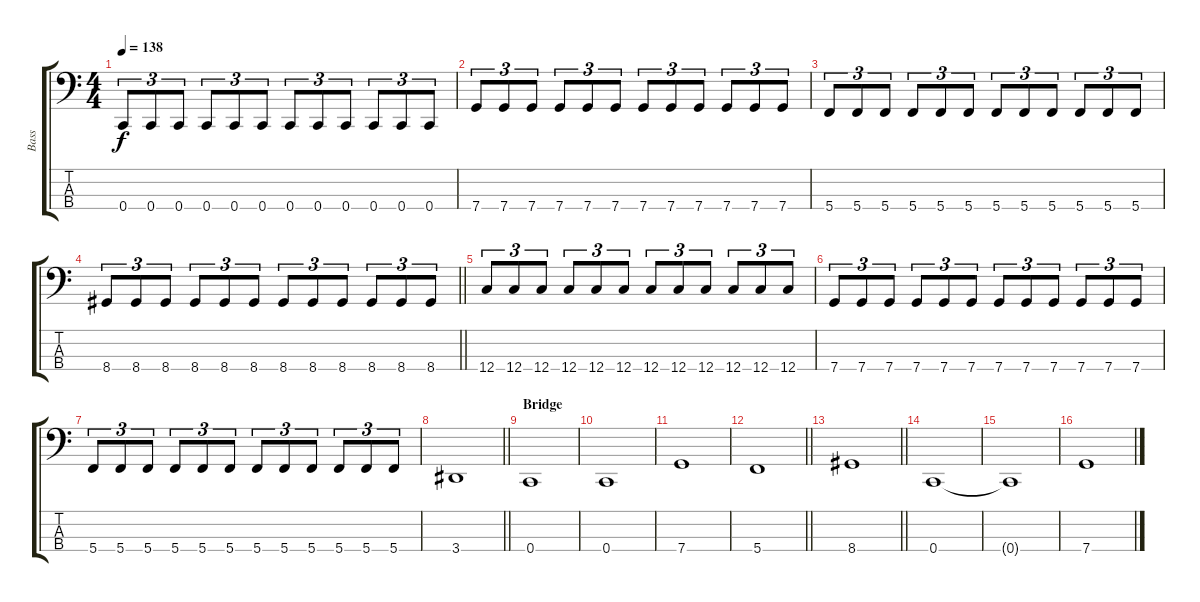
\track ("Bass" "Bass") {instrument electricbassfinger}
\staff {score tabs}
\tuning (F2 C2 G1 C1) {hide}
\ts (4 4)
\section ("" "")
\tempo 138
\clef f4
\ks c
0.4.8{tu (3 2) dy f} 0.4.8{tu (3 2)} 0.4.8{tu (3 2)} 0.4.8{tu (3 2)} 0.4.8{tu (3 2)} 0.4.8{tu (3 2)} 0.4.8{tu (3 2)} 0.4.8{tu (3 2)} 0.4.8{tu (3 2)} 0.4.8{tu (3 2)} 0.4.8{tu (3 2)} 0.4.8{tu (3 2)} |
7.4.8{tu (3 2)} 7.4.8{tu (3 2)} 7.4.8{tu (3 2)} 7.4.8{tu (3 2)} 7.4.8{tu (3 2)} 7.4.8{tu (3 2)} 7.4.8{tu (3 2)} 7.4.8{tu (3 2)} 7.4.8{tu (3 2)} 7.4.8{tu (3 2)} 7.4.8{tu (3 2)} 7.4.8{tu (3 2)} |
5.4.8{tu (3 2)} 5.4.8{tu (3 2)} 5.4.8{tu (3 2)} 5.4.8{tu (3 2)} 5.4.8{tu (3 2)} 5.4.8{tu (3 2)} 5.4.8{tu (3 2)} 5.4.8{tu (3 2)} 5.4.8{tu (3 2)} 5.4.8{tu (3 2)} 5.4.8{tu (3 2)} 5.4.8{tu (3 2)} |
\barLineRight lightlight
8.4.8{tu (3 2)} 8.4.8{tu (3 2)} 8.4.8{tu (3 2)} 8.4.8{tu (3 2)} 8.4.8{tu (3 2)} 8.4.8{tu (3 2)} 8.4.8{tu (3 2)} 8.4.8{tu (3 2)} 8.4.8{tu (3 2)} 8.4.8{tu (3 2)} 8.4.8{tu (3 2)} 8.4.8{tu (3 2)} |
\section ("" "")
12.4.8{tu (3 2)} 12.4.8{tu (3 2)} 12.4.8{tu (3 2)} 12.4.8{tu (3 2)} 12.4.8{tu (3 2)} 12.4.8{tu (3 2)} 12.4.8{tu (3 2)} 12.4.8{tu (3 2)} 12.4.8{tu (3 2)} 12.4.8{tu (3 2)} 12.4.8{tu (3 2)} 12.4.8{tu (3 2)} |
7.4.8{tu (3 2)} 7.4.8{tu (3 2)} 7.4.8{tu (3 2)} 7.4.8{tu (3 2)} 7.4.8{tu (3 2)} 7.4.8{tu (3 2)} 7.4.8{tu (3 2)} 7.4.8{tu (3 2)} 7.4.8{tu (3 2)} 7.4.8{tu (3 2)} 7.4.8{tu (3 2)} 7.4.8{tu (3 2)} |
5.4.8{tu (3 2)} 5.4.8{tu (3 2)} 5.4.8{tu (3 2)} 5.4.8{tu (3 2)} 5.4.8{tu (3 2)} 5.4.8{tu (3 2)} 5.4.8{tu (3 2)} 5.4.8{tu (3 2)} 5.4.8{tu (3 2)} 5.4.8{tu (3 2)} 5.4.8{tu (3 2)} 5.4.8{tu (3 2)} |
\barLineRight lightlight
3.4.1 |
\section ("" "Bridge")
0.4.1 |
0.4.1 |
7.4.1 |
\barLineRight lightlight
5.4.1 |
\section ("" "")
\barLineRight lightlight
8.4.1 |
\section ("" "")
0.4.1 |
0.4{t}.1 |
7.4.1
